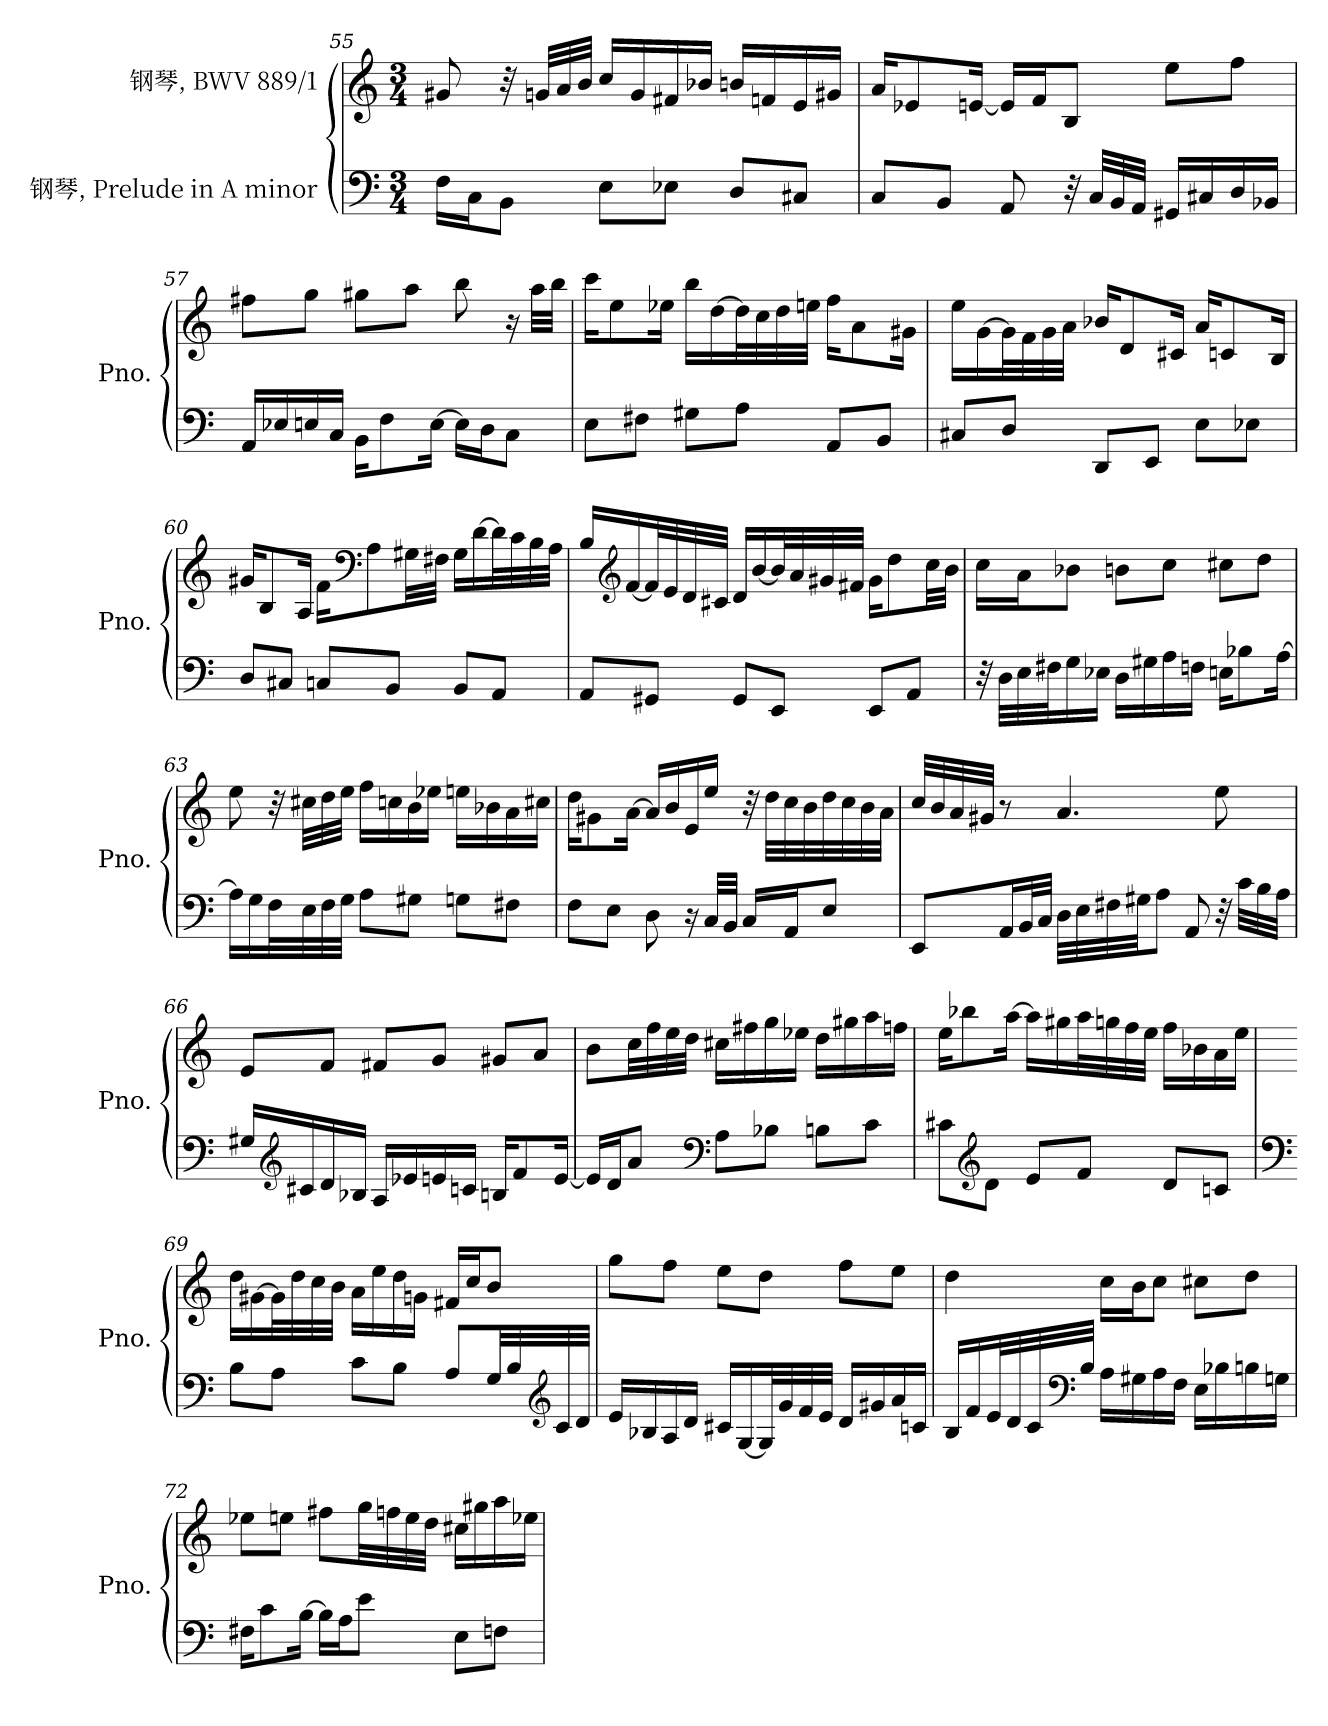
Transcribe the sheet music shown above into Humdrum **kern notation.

**kern	**kern
*part2	*part1
*staff2	*staff1
*I"钢琴, Prelude in A minor	*I"钢琴, BWV 889/1
*I'Pno.	*
!!LO:PB:g=z
*clefF4	*clefG2
*k[]	*k[]
*M3/4	*M3/4
=55	=55
16F\LL	8g#X/
16C\J	.
8BB\J	32r
.	32gn/LLL
.	32a/
.	32b/JJJ
8E\L	16cc/LL
.	16g/
8E-X\J	16f#X/
.	16b-X/JJ
8D/L	16bn/LL
.	16fn/
8C#X/J	16e/
.	16g#X/JJ
=56	=56
8C/L	16a/KL
.	8e-X/
8BB/J	.
.	[16en/Jk
8AA/	16e/LL]
.	16f/J
32r	8B/J
32C/LLL	.
32BB/	.
32AA/JJJ	.
16GG#X/LL	8ee\L
16C#X/	.
16D/	8ff\J
16BB-X/JJ	.
!!LO:LB:g=z
=57	=57
16AA/LL	8ff#X\L
16E-X/	.
16En/	8gg\J
16C/JJ	.
16BB\KL	8gg#X\L
8F\	.
.	8aa\J
[16E\Jk	.
16E\LL]	8bb\
16D\J	.
8C\J	16r
.	32aa\LLL
.	32bb\JJJ
=58	=58
8E\L	16ccc\KL
.	8ee\
8F#X\J	.
.	16ee-X\Jk
8G#X\L	16bb\LL
.	[16dd\
8A\J	32dd\L]
.	32cc\
.	32dd\
.	32een\JJJ
8AA/L	16ff\KL
.	8a\
8BB/J	.
.	16g#X\Jk
=59	=59
8C#X/L	16ee\LL
.	[16g\
8D/J	32g\L]
.	32f\
.	32g\
.	32a\JJJ
8DD/L	16b-X/KL
.	8d/
8EE/J	.
.	16c#X/Jk
8E\L	16a/KL
.	8cn/
8E-X\J	.
.	16B/Jk
!!LO:LB:g=z
=60	=60
8D/L	16g#X/KL
.	8B/
8C#X/J	.
.	16A/Jk
8Cn/L	16f\KL
*	*clefF4
.	8A\
8BB/J	.
.	32G#X\LL
.	32F#X\JJJ
8BB/L	16G#\LL
.	[16d\
8AA/J	32d\L]
.	32c\
.	32B\
.	32A\JJJ
=61	=61
8AA/L	16B/LL
*	*clefG2
.	[16f/
8GG#X/J	32f/L]
.	32e/
.	32d/
.	32c#X/JJJ
8GG#/L	16d/LL
.	[16b/
8EE/J	32b/L]
.	32a/
.	32g#X/
.	32f#X/JJJ
8EE/L	16g#\KL
.	8dd\
8AA/J	.
.	32cc\LL
.	32b\JJJ
!!LO:LB:g=z
=62	=62
32r	16cc\LL
32D\LLL	.
32E\	16a\J
32F#X\J	.
16G\	8b-X\J
16E-X\JJ	.
16D\LL	8bn\L
16G#X\	.
16A\	8cc\J
16Fn\JJ	.
16En\KL	8cc#X\L
8B-X\	.
.	8dd\J
[16A\Jk	.
=63	=63
16A\LL]	8ee\
16G\	.
32F\L	32r
32E\	32cc#X\LLL
32F\	32dd\
32G\JJJ	32ee\JJJ
8A\L	16ff\LL
.	16ccn\
8G#X\J	16b\
.	16ee-X\JJ
8Gn\L	16een\LL
.	16b-X\
8F#X\J	16a\
.	16cc#X\JJ
!!LO:LB:g=z
=64	=64
8F\L	16dd\KL
.	8g#X\
8E\J	.
.	[16a\Jk
8D\	16a/LL]
.	16b/
16r	16e/
32C/LLL	16ee/JJ
32BB/JJJ	.
16C/LL	32r
.	32dd\LLL
16AA/J	32cc\
.	32b\
8E/J	32dd\
.	32cc\
.	32b\
.	32a\JJJ
=65	=65
8EE/L	32cc/LLL
.	32b/
.	32a/
.	32g#X/JJJ
16AA/L	8r
32BB/L	.
32C/JJJ	.
32D\LLL	4.a/
32E\	.
32F#X\	.
32G#X\JJ	.
8A\J	.
8AA/	.
32r	8ee\
32c\LLL	.
32B\	.
32A\JJJ	.
!!LO:LB:g=z
=66	=66
16G#X/LL	8e/L
*clefG2	*
16c#X/	.
16d/	8f/J
16B-X/JJ	.
16A/LL	8f#X/L
16e-X/	.
16en/	8g/J
16cn/JJ	.
16Bn/KL	8g#X/L
8f/	.
.	8a/J
[16e/Jk	.
=67	=67
16e/LL]	8b\L
16d/J	.
8a/J	32cc\LL
.	32ff\
.	32ee\
.	32dd\JJJ
*clefF4	*
8A\L	16cc#X\LL
.	16ff#X\
8B-X\J	16gg\
.	16ee-X\JJ
8Bn\L	16dd\LL
.	16gg#X\
8c\J	16aa\
.	16ffn\JJ
!!LO:PB:g=z
=68	=68
8c#X\L	16ee\KL
.	8bb-X\
*clefG2	*
8d\J	.
.	[16aa\Jk
8e/L	16aa\LL]
.	16gg#X\
8f/J	32aa\L
.	32ggn\
.	32ff\
.	32ee\JJJ
8d/L	16ff\LL
.	16b-X\
8cn/J	16a\
.	16ee\JJ
=69	=69
*clefF4	*
8B\L	16dd\LL
.	[16g#X\
8A\J	32g#\L]
.	32dd\
.	32cc\
.	32b\JJJ
8c\L	16a\LL
.	16ee\
8B\J	16dd\
.	16gn\JJ
8A/L	16f#X/LL
.	16cc/J
32G/LL	8b/J
32B/	.
*clefG2	*
32c/	.
32d/JJJ	.
!!LO:LB:g=z
=70	=70
16e/LL	8gg\L
16B-X/	.
16A/	8ff\J
16d/JJ	.
16c#X/LL	8ee\L
[16G/	.
32G/L]	8dd\J
32g/	.
32f/	.
32e/JJJ	.
16d/LL	8ff\L
16g#X/	.
16a/	8ee\J
16cn/JJ	.
=71	=71
16B/LL	4dd\
16f/	.
32e/L	.
32d/	.
32c/	.
*clefF4	*
32B/JJJ	.
16A\LL	16cc\LL
16G#X\	16b\J
16A\	8cc\J
16F\JJ	.
16E\LL	8cc#X\L
16B-X\	.
16Bn\	8dd\J
16Gn\JJ	.
!!LO:LB:g=z
=72	=72
16F#X\KL	8ee-X\L
8c\	.
.	8een\J
[16B\Jk	.
16B\LL]	8ff#X\L
16A\J	.
8e\J	32gg\LL
.	32ffn\
.	32ee\
.	32dd\JJJ
8E\L	16cc#X\LL
.	16gg#X\
8Fn\J	16aa\
.	16ee-X\JJ
=	=
*-	*-
